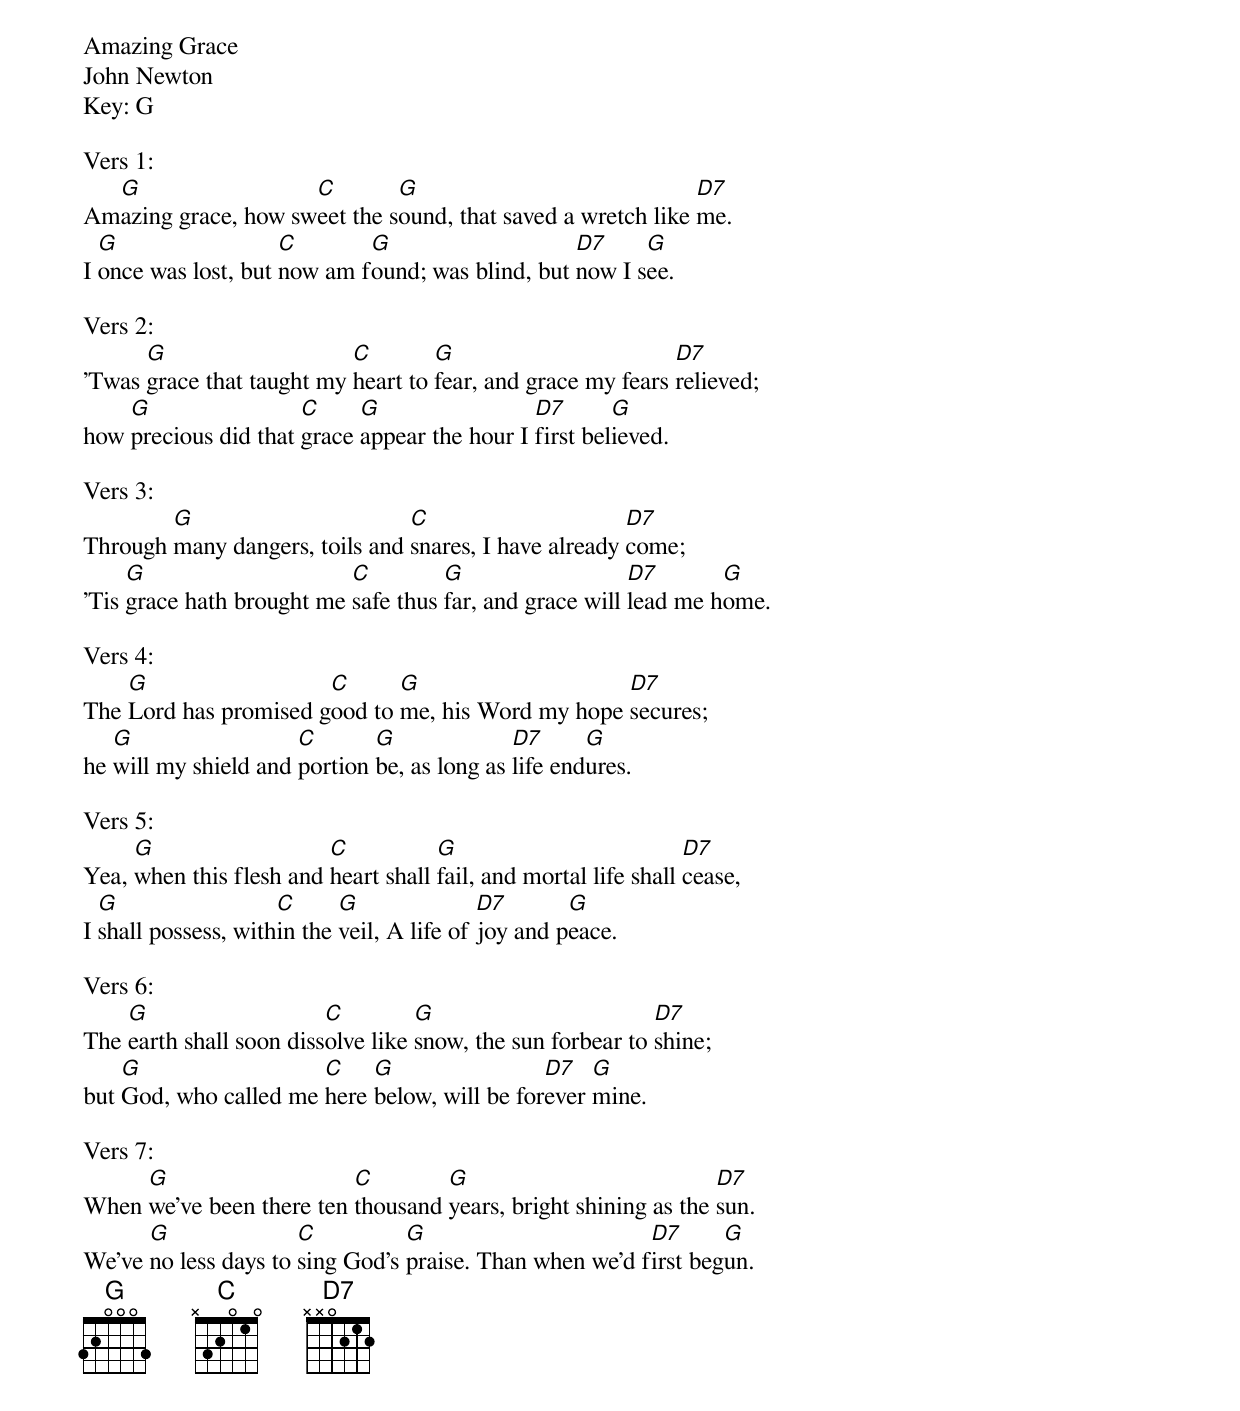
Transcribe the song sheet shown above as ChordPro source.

Amazing Grace
John Newton
Key: G

Vers 1:
Am[G]azing grace, how sw[C]eet the s[G]ound, that saved a wretch like [D7]me.
I [G]once was lost, but [C]now am f[G]ound; was blind, but [D7]now I s[G]ee.

Vers 2:
’Twas [G]grace that taught my [C]heart to [G]fear, and grace my fears [D7]relieved;
how [G]precious did that [C]grace [G]appear the hour I [D7]first bel[G]ieved.

Vers 3:
Through [G]many dangers, toils and [C]snares, I have already [D7]come;
’Tis [G]grace hath brought me [C]safe thus [G]far, and grace will [D7]lead me h[G]ome.

Vers 4:
The [G]Lord has promised g[C]ood to [G]me, his Word my hope [D7]secures;
he [G]will my shield and [C]portion [G]be, as long as [D7]life end[G]ures.

Vers 5:
Yea, [G]when this flesh and [C]heart shall [G]fail, and mortal life shall [D7]cease,
I [G]shall possess, with[C]in the [G]veil, A life of [D7]joy and p[G]eace.

Vers 6:
The [G]earth shall soon diss[C]olve like [G]snow, the sun forbear to [D7]shine;
but [G]God, who called me [C]here [G]below, will be for[D7]ever [G]mine.

Vers 7:
When [G]we’ve been there ten [C]thousand [G]years, bright shining as the [D7]sun.
We’ve [G]no less days to [C]sing God’s [G]praise. Than when we’d f[D7]irst beg[G]un.
